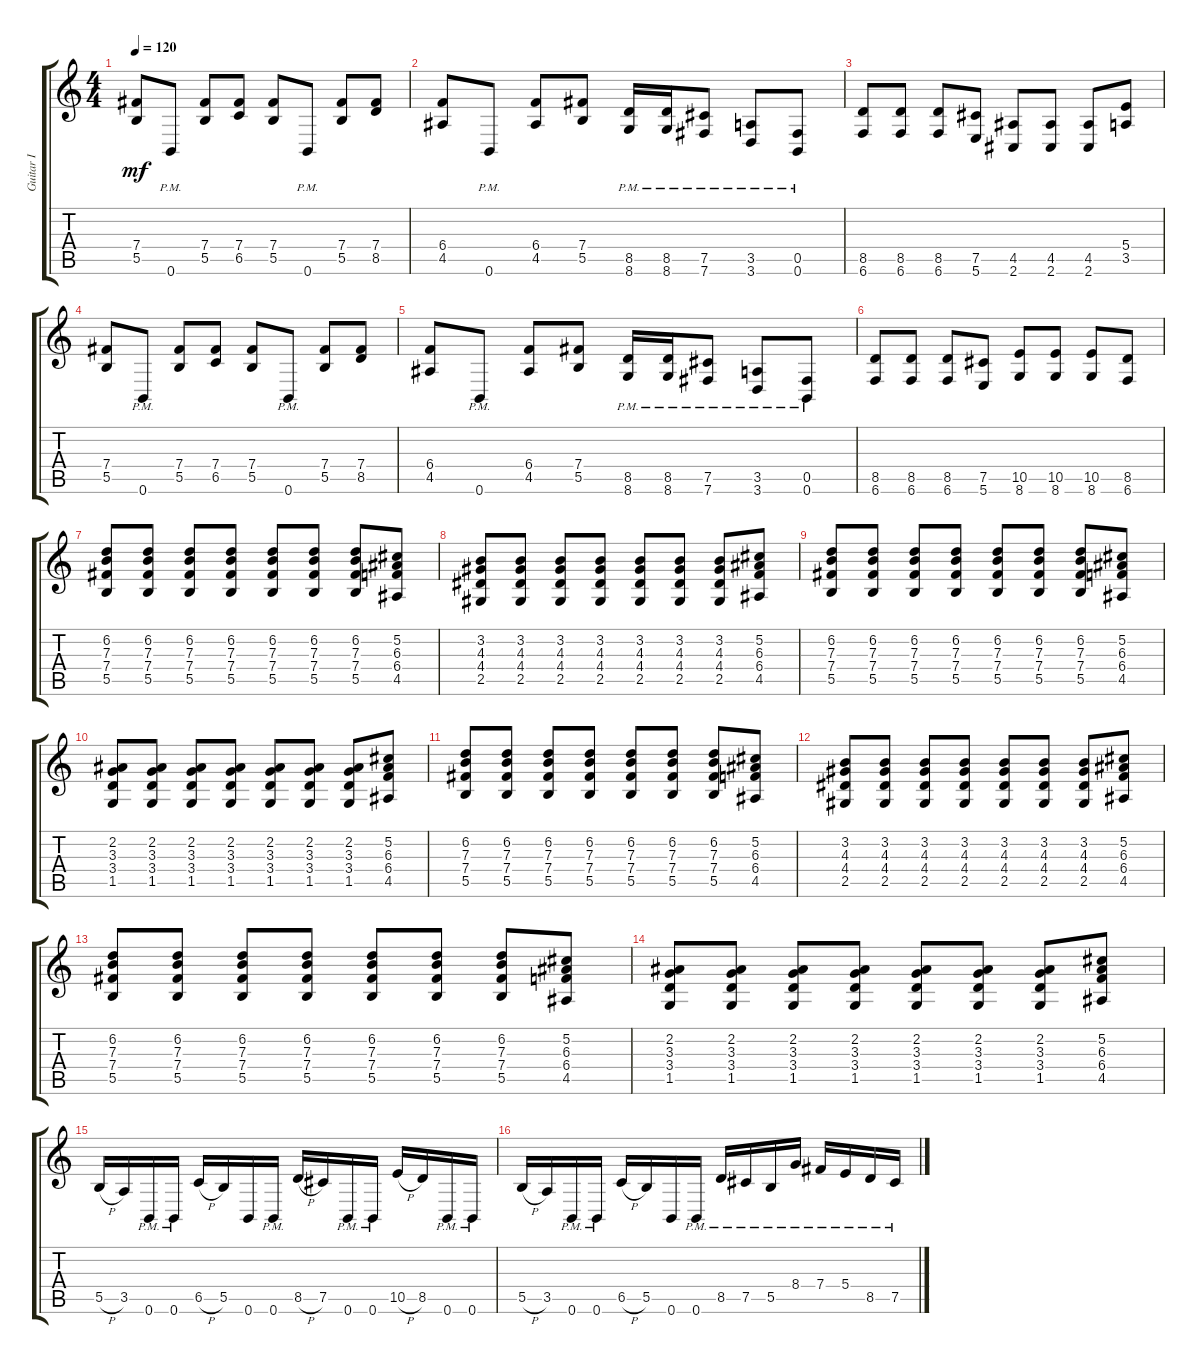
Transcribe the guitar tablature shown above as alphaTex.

\track ("Guitar I" "Guitar I") {instrument distortionguitar}
\staff {score tabs}
\tuning (Db4 Ab3 E3 B2 Gb2 B1) {hide}
\ts (4 4)
\tempo 120
\clef g2
\ks c
(7.4 5.5).8{dy mf instrument distortionguitar} 0.6{pm}.8 (7.4 5.5).8 (7.4 6.5).8 (7.4 5.5).8 0.6{pm}.8 (7.4 5.5).8 (7.4 8.5).8 |
(6.4 4.5).8 0.6{pm}.8 (6.4 4.5).8 (7.4 5.5).8 (8.5{pm} 8.6{pm}).16 (8.5{pm} 8.6{pm}).16 (7.5{pm} 7.6{pm}).8 (3.5{pm} 3.6{pm}).8 (0.5{pm} 0.6{pm}).8 |
(8.5 6.6).8 (8.5 6.6).8 (8.5 6.6).8 (7.5 5.6).8 (4.5 2.6).8 (4.5 2.6).8 (4.5 2.6).8 (5.4 3.5).8 |
(7.4 5.5).8 0.6{pm}.8 (7.4 5.5).8 (7.4 6.5).8 (7.4 5.5).8 0.6{pm}.8 (7.4 5.5).8 (7.4 8.5).8 |
(6.4 4.5).8 0.6{pm}.8 (6.4 4.5).8 (7.4 5.5).8 (8.5{pm} 8.6{pm}).16 (8.5{pm} 8.6{pm}).16 (7.5{pm} 7.6{pm}).8 (3.5{pm} 3.6{pm}).8 (0.5{pm} 0.6{pm}).8 |
(8.5 6.6).8 (8.5 6.6).8 (8.5 6.6).8 (7.5 5.6).8 (10.5 8.6).8 (10.5 8.6).8 (10.5 8.6).8 (8.5 6.6).8 |
(6.2 7.3 7.4 5.5).8 (6.2 7.3 7.4 5.5).8 (6.2 7.3 7.4 5.5).8 (6.2 7.3 7.4 5.5).8 (6.2 7.3 7.4 5.5).8 (6.2 7.3 7.4 5.5).8 (6.2 7.3 7.4 5.5).8 (5.2 6.3 6.4 4.5).8 |
(3.2 4.3 4.4 2.5).8 (3.2 4.3 4.4 2.5).8 (3.2 4.3 4.4 2.5).8 (3.2 4.3 4.4 2.5).8 (3.2 4.3 4.4 2.5).8 (3.2 4.3 4.4 2.5).8 (3.2 4.3 4.4 2.5).8 (5.2 6.3 6.4 4.5).8 |
(6.2 7.3 7.4 5.5).8 (6.2 7.3 7.4 5.5).8 (6.2 7.3 7.4 5.5).8 (6.2 7.3 7.4 5.5).8 (6.2 7.3 7.4 5.5).8 (6.2 7.3 7.4 5.5).8 (6.2 7.3 7.4 5.5).8 (5.2 6.3 6.4 4.5).8 |
(2.2 3.3 3.4 1.5).8 (2.2 3.3 3.4 1.5).8 (2.2 3.3 3.4 1.5).8 (2.2 3.3 3.4 1.5).8 (2.2 3.3 3.4 1.5).8 (2.2 3.3 3.4 1.5).8 (2.2 3.3 3.4 1.5).8 (5.2 6.3 6.4 4.5).8 |
(6.2 7.3 7.4 5.5).8 (6.2 7.3 7.4 5.5).8 (6.2 7.3 7.4 5.5).8 (6.2 7.3 7.4 5.5).8 (6.2 7.3 7.4 5.5).8 (6.2 7.3 7.4 5.5).8 (6.2 7.3 7.4 5.5).8 (5.2 6.3 6.4 4.5).8 |
(3.2 4.3 4.4 2.5).8 (3.2 4.3 4.4 2.5).8 (3.2 4.3 4.4 2.5).8 (3.2 4.3 4.4 2.5).8 (3.2 4.3 4.4 2.5).8 (3.2 4.3 4.4 2.5).8 (3.2 4.3 4.4 2.5).8 (5.2 6.3 6.4 4.5).8 |
(6.2 7.3 7.4 5.5).8 (6.2 7.3 7.4 5.5).8 (6.2 7.3 7.4 5.5).8 (6.2 7.3 7.4 5.5).8 (6.2 7.3 7.4 5.5).8 (6.2 7.3 7.4 5.5).8 (6.2 7.3 7.4 5.5).8 (5.2 6.3 6.4 4.5).8 |
(2.2 3.3 3.4 1.5).8 (2.2 3.3 3.4 1.5).8 (2.2 3.3 3.4 1.5).8 (2.2 3.3 3.4 1.5).8 (2.2 3.3 3.4 1.5).8 (2.2 3.3 3.4 1.5).8 (2.2 3.3 3.4 1.5).8 (5.2 6.3 6.4 4.5).8 |
5.5{h}.16 3.5.16 0.6{pm}.16 0.6{pm}.16 6.5{h}.16 5.5.16 0.6.16 0.6{pm}.16 8.5{h}.16 7.5.16 0.6{pm}.16 0.6{pm}.16 10.5{h}.16 8.5.16 0.6{pm}.16 0.6{pm}.16 |
5.5{h}.16 3.5.16 0.6{pm}.16 0.6{pm}.16 6.5{h}.16 5.5.16 0.6.16 0.6{pm}.16 8.5{pm}.16 7.5{pm}.16 5.5{pm}.16 8.4{pm}.16 7.4{pm}.16 5.4{pm}.16 8.5{pm}.16 7.5{pm}.16
